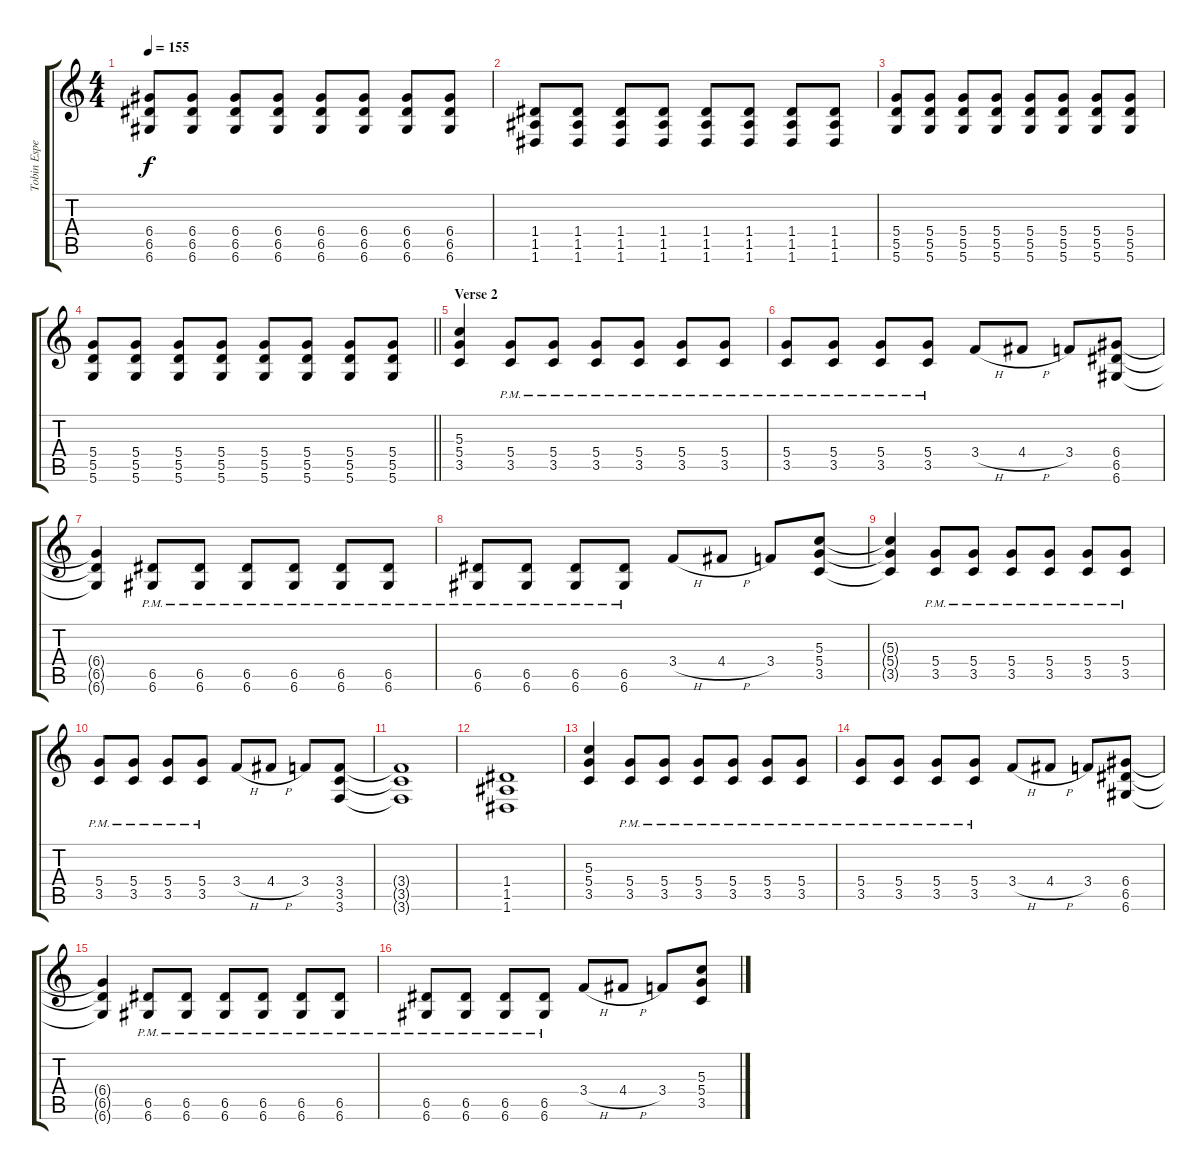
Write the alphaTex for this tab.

\track ("Tobin Esperance (Rythm Guitar)" "Tobin Espe") {instrument distortionguitar}
\staff {score tabs}
\tuning (E4 B3 G3 D3 A2 D2) {hide}
\ts (4 4)
\tempo 155
\clef g2
\ks c
(6.4 6.5 6.6).8{dy f} (6.4 6.5 6.6).8 (6.4 6.5 6.6).8 (6.4 6.5 6.6).8 (6.4 6.5 6.6).8 (6.4 6.5 6.6).8 (6.4 6.5 6.6).8 (6.4 6.5 6.6).8 |
(1.4 1.5 1.6).8 (1.4 1.5 1.6).8 (1.4 1.5 1.6).8 (1.4 1.5 1.6).8 (1.4 1.5 1.6).8 (1.4 1.5 1.6).8 (1.4 1.5 1.6).8 (1.4 1.5 1.6).8 |
(5.4 5.5 5.6).8 (5.4 5.5 5.6).8 (5.4 5.5 5.6).8 (5.4 5.5 5.6).8 (5.4 5.5 5.6).8 (5.4 5.5 5.6).8 (5.4 5.5 5.6).8 (5.4 5.5 5.6).8 |
\barLineRight lightlight
(5.4 5.5 5.6).8 (5.4 5.5 5.6).8 (5.4 5.5 5.6).8 (5.4 5.5 5.6).8 (5.4 5.5 5.6).8 (5.4 5.5 5.6).8 (5.4 5.5 5.6).8 (5.4 5.5 5.6).8 |
\section ("" "Verse 2")
(5.3 5.4 3.5).4 (5.4{pm} 3.5{pm}).8 (5.4{pm} 3.5{pm}).8 (5.4{pm} 3.5{pm}).8 (5.4{pm} 3.5{pm}).8 (5.4{pm} 3.5{pm}).8 (5.4{pm} 3.5{pm}).8 |
(5.4{pm} 3.5{pm}).8 (5.4{pm} 3.5{pm}).8 (5.4{pm} 3.5{pm}).8 (5.4{pm} 3.5{pm}).8 3.4{h}.8 4.4{h}.8 3.4.8 (6.4 6.5 6.6).8 |
(6.4{t} 6.5{t} 6.6{t}).4 (6.5{pm} 6.6{pm}).8 (6.5{pm} 6.6{pm}).8 (6.5{pm} 6.6{pm}).8 (6.5{pm} 6.6{pm}).8 (6.5{pm} 6.6{pm}).8 (6.5{pm} 6.6{pm}).8 |
(6.5{pm} 6.6{pm}).8 (6.5{pm} 6.6{pm}).8 (6.5{pm} 6.6{pm}).8 (6.5{pm} 6.6{pm}).8 3.4{h}.8 4.4{h}.8 3.4.8 (5.3 5.4 3.5).8 |
(5.3{t} 5.4{t} 3.5{t}).4 (5.4{pm} 3.5{pm}).8 (5.4{pm} 3.5{pm}).8 (5.4{pm} 3.5{pm}).8 (5.4{pm} 3.5{pm}).8 (5.4{pm} 3.5{pm}).8 (5.4{pm} 3.5{pm}).8 |
(5.4{pm} 3.5{pm}).8 (5.4{pm} 3.5{pm}).8 (5.4{pm} 3.5{pm}).8 (5.4{pm} 3.5{pm}).8 3.4{h}.8 4.4{h}.8 3.4.8 (3.4 3.5 3.6).8 |
(3.4{t} 3.5{t} 3.6{t}).1 |
(1.4 1.5 1.6).1 |
(5.3 5.4 3.5).4 (5.4{pm} 3.5{pm}).8 (5.4{pm} 3.5{pm}).8 (5.4{pm} 3.5{pm}).8 (5.4{pm} 3.5{pm}).8 (5.4{pm} 3.5{pm}).8 (5.4{pm} 3.5{pm}).8 |
(5.4{pm} 3.5{pm}).8 (5.4{pm} 3.5{pm}).8 (5.4{pm} 3.5{pm}).8 (5.4{pm} 3.5{pm}).8 3.4{h}.8 4.4{h}.8 3.4.8 (6.4 6.5 6.6).8 |
(6.4{t} 6.5{t} 6.6{t}).4 (6.5{pm} 6.6{pm}).8 (6.5{pm} 6.6{pm}).8 (6.5{pm} 6.6{pm}).8 (6.5{pm} 6.6{pm}).8 (6.5{pm} 6.6{pm}).8 (6.5{pm} 6.6{pm}).8 |
(6.5{pm} 6.6{pm}).8 (6.5{pm} 6.6{pm}).8 (6.5{pm} 6.6{pm}).8 (6.5{pm} 6.6{pm}).8 3.4{h}.8 4.4{h}.8 3.4.8 (5.3 5.4 3.5).8
